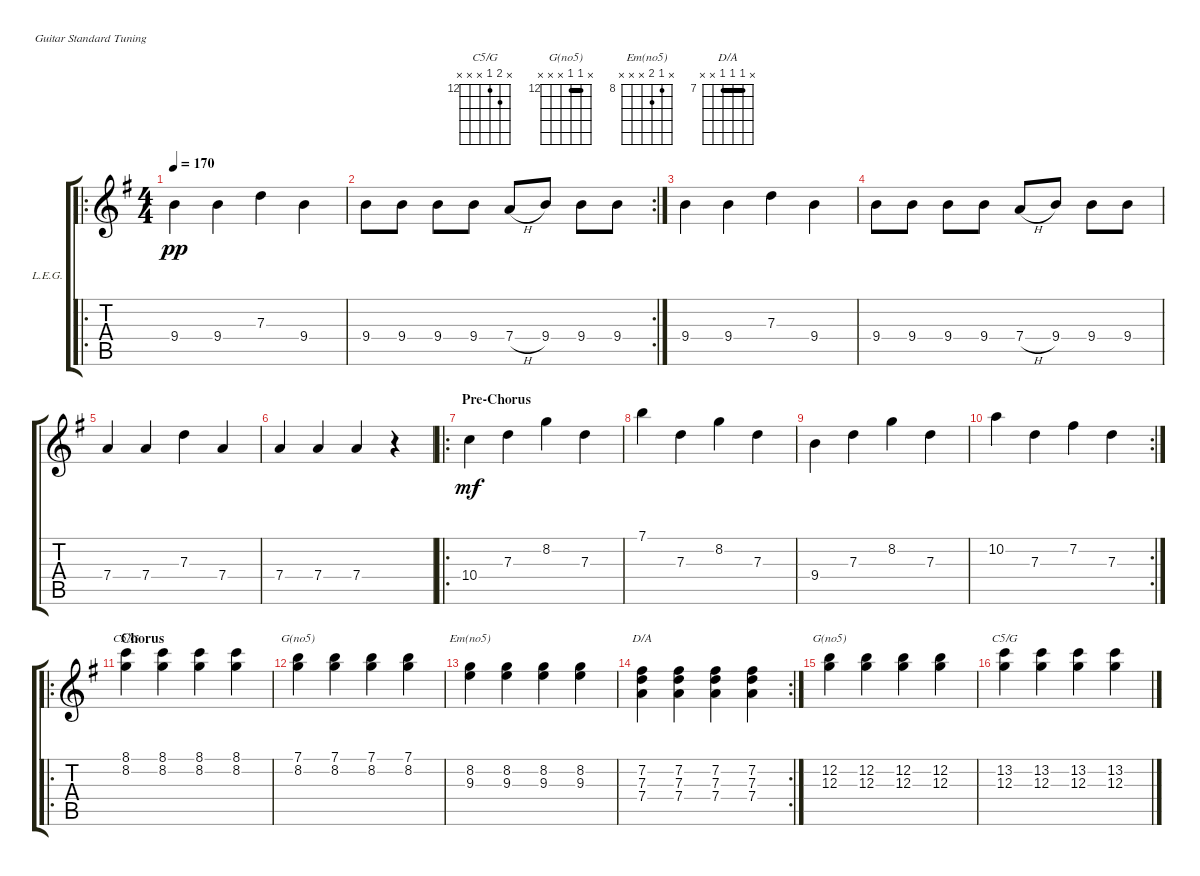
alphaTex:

\defaultSystemsLayout 4
\bracketExtendMode groupsimilarinstruments
\firstSystemTrackNameOrientation horizontal
\otherSystemsTrackNameOrientation horizontal
\track ("Lead Electric Guitar" "L.E.G.") {multiBarRest instrument distortionguitar}
\staff {score tabs}
\tuning (E4 B3 G3 D3 A2 E2)
\chord ("C5/G" 8 8 x x x x) {firstfret 8 barre 8}
\chord ("G(no5)" 7 8 x x x x) {firstfret 7}
\chord ("Em(no5)" x 8 9 x x x) {firstfret 8}
\chord ("D/A" x 7 7 7 x x) {firstfret 7 barre (7 7)}
\chord ("G(no5)" x 12 12 x x x) {firstfret 12 barre 12}
\chord ("C5/G" x 13 12 x x x) {firstfret 12}
\ro
\ts (4 4)
\tempo 170
\clef g2
\ks g
9.4.4{lyrics (0 "") lyrics (1 "") lyrics (2 "") lyrics (3 "") lyrics (4 "") dy pp} 9.4.4{lyrics (0 "") lyrics (1 "") lyrics (2 "") lyrics (3 "") lyrics (4 "")} 7.3.4{lyrics (0 "") lyrics (1 "") lyrics (2 "") lyrics (3 "") lyrics (4 "")} 9.4.4{lyrics (0 "") lyrics (1 "") lyrics (2 "") lyrics (3 "") lyrics (4 "")} |
\rc 2
9.4.8{lyrics (0 "") lyrics (1 "") lyrics (2 "") lyrics (3 "") lyrics (4 "")} 9.4.8{lyrics (0 "") lyrics (1 "") lyrics (2 "") lyrics (3 "") lyrics (4 "")} 9.4.8{lyrics (0 "") lyrics (1 "") lyrics (2 "") lyrics (3 "") lyrics (4 "")} 9.4.8{lyrics (0 "") lyrics (1 "") lyrics (2 "") lyrics (3 "") lyrics (4 "")} 7.4{h}.8{lyrics (0 "") lyrics (1 "") lyrics (2 "") lyrics (3 "") lyrics (4 "")} 9.4.8{lyrics (0 "") lyrics (1 "") lyrics (2 "") lyrics (3 "") lyrics (4 "")} 9.4.8{lyrics (0 "") lyrics (1 "") lyrics (2 "") lyrics (3 "") lyrics (4 "")} 9.4.8{lyrics (0 "") lyrics (1 "") lyrics (2 "") lyrics (3 "") lyrics (4 "")} |
9.4.4 9.4.4 7.3.4 9.4.4 |
9.4.8{lyrics (0 "") lyrics (1 "") lyrics (2 "") lyrics (3 "") lyrics (4 "")} 9.4.8{lyrics (0 "") lyrics (1 "") lyrics (2 "") lyrics (3 "") lyrics (4 "")} 9.4.8{lyrics (0 "") lyrics (1 "") lyrics (2 "") lyrics (3 "") lyrics (4 "")} 9.4.8{lyrics (0 "") lyrics (1 "") lyrics (2 "") lyrics (3 "") lyrics (4 "")} 7.4{h}.8{lyrics (0 "") lyrics (1 "") lyrics (2 "") lyrics (3 "") lyrics (4 "")} 9.4.8{lyrics (0 "") lyrics (1 "") lyrics (2 "") lyrics (3 "") lyrics (4 "")} 9.4.8{lyrics (0 "") lyrics (1 "") lyrics (2 "") lyrics (3 "") lyrics (4 "")} 9.4.8{lyrics (0 "") lyrics (1 "") lyrics (2 "") lyrics (3 "") lyrics (4 "")} |
7.4.4{lyrics (0 "") lyrics (1 "") lyrics (2 "") lyrics (3 "") lyrics (4 "")} 7.4.4{lyrics (0 "") lyrics (1 "") lyrics (2 "") lyrics (3 "") lyrics (4 "")} 7.3.4{lyrics (0 "") lyrics (1 "") lyrics (2 "") lyrics (3 "") lyrics (4 "")} 7.4.4{lyrics (0 "") lyrics (1 "") lyrics (2 "") lyrics (3 "") lyrics (4 "")} |
7.4.4{lyrics (0 "") lyrics (1 "") lyrics (2 "") lyrics (3 "") lyrics (4 "")} 7.4.4{lyrics (0 "") lyrics (1 "") lyrics (2 "") lyrics (3 "") lyrics (4 "")} 7.4.4{lyrics (0 "") lyrics (1 "") lyrics (2 "") lyrics (3 "") lyrics (4 "")} r.4 |
\ro
\section ("" "Pre-Chorus")
10.4.4{lyrics (0 "") lyrics (1 "") lyrics (2 "") lyrics (3 "") lyrics (4 "") dy mf} 7.3.4{lyrics (0 "") lyrics (1 "") lyrics (2 "") lyrics (3 "") lyrics (4 "")} 8.2.4{lyrics (0 "") lyrics (1 "") lyrics (2 "") lyrics (3 "") lyrics (4 "")} 7.3.4{lyrics (0 "") lyrics (1 "") lyrics (2 "") lyrics (3 "") lyrics (4 "")} |
7.1.4{lyrics (0 "") lyrics (1 "") lyrics (2 "") lyrics (3 "") lyrics (4 "")} 7.3.4{lyrics (0 "") lyrics (1 "") lyrics (2 "") lyrics (3 "") lyrics (4 "")} 8.2.4{lyrics (0 "") lyrics (1 "") lyrics (2 "") lyrics (3 "") lyrics (4 "")} 7.3.4{lyrics (0 "") lyrics (1 "") lyrics (2 "") lyrics (3 "") lyrics (4 "")} |
9.4.4{lyrics (0 "") lyrics (1 "") lyrics (2 "") lyrics (3 "") lyrics (4 "")} 7.3.4{lyrics (0 "") lyrics (1 "") lyrics (2 "") lyrics (3 "") lyrics (4 "")} 8.2.4{lyrics (0 "") lyrics (1 "") lyrics (2 "") lyrics (3 "") lyrics (4 "")} 7.3.4{lyrics (0 "") lyrics (1 "") lyrics (2 "") lyrics (3 "") lyrics (4 "")} |
\rc 2
10.2.4{lyrics (0 "") lyrics (1 "") lyrics (2 "") lyrics (3 "") lyrics (4 "")} 7.3.4{lyrics (0 "") lyrics (1 "") lyrics (2 "") lyrics (3 "") lyrics (4 "")} 7.2.4{lyrics (0 "") lyrics (1 "") lyrics (2 "") lyrics (3 "") lyrics (4 "")} 7.3.4{lyrics (0 "") lyrics (1 "") lyrics (2 "") lyrics (3 "") lyrics (4 "")} |
\ro
\section ("" "Chorus")
(8.2 8.1).4{ch "C5/G"} (8.2 8.1).4 (8.2 8.1).4 (8.2 8.1).4 |
(8.2 7.1).4{ch "G(no5)" lyrics (0 "") lyrics (1 "") lyrics (2 "") lyrics (3 "") lyrics (4 "")} (8.2 7.1).4{lyrics (0 "") lyrics (1 "") lyrics (2 "") lyrics (3 "") lyrics (4 "")} (8.2 7.1).4{lyrics (0 "") lyrics (1 "") lyrics (2 "") lyrics (3 "") lyrics (4 "")} (7.1 8.2).4 |
(8.2 9.3).4{ch "Em(no5)"} (8.2 9.3).4 (8.2 9.3).4 (9.3 8.2).4 |
\rc 2
(7.2 7.3 7.4).4{ch "D/A"} (7.2 7.3 7.4).4 (7.2 7.3 7.4).4 (7.2 7.3 7.4).4 |
(12.2 12.3).4{ch "G(no5)" lyrics (0 "") lyrics (1 "") lyrics (2 "") lyrics (3 "") lyrics (4 "")} (12.2 12.3).4{lyrics (0 "") lyrics (1 "") lyrics (2 "") lyrics (3 "") lyrics (4 "")} (12.2 12.3).4{lyrics (0 "") lyrics (1 "") lyrics (2 "") lyrics (3 "") lyrics (4 "")} (12.2 12.3).4{lyrics (0 "") lyrics (1 "") lyrics (2 "") lyrics (3 "") lyrics (4 "")} |
(12.3 13.2).4{ch "C5/G" lyrics (0 "") lyrics (1 "") lyrics (2 "") lyrics (3 "") lyrics (4 "")} (12.3 13.2).4{lyrics (0 "") lyrics (1 "") lyrics (2 "") lyrics (3 "") lyrics (4 "")} (12.3 13.2).4{lyrics (0 "") lyrics (1 "") lyrics (2 "") lyrics (3 "") lyrics (4 "")} (12.3 13.2).4{lyrics (0 "") lyrics (1 "") lyrics (2 "") lyrics (3 "") lyrics (4 "")}
